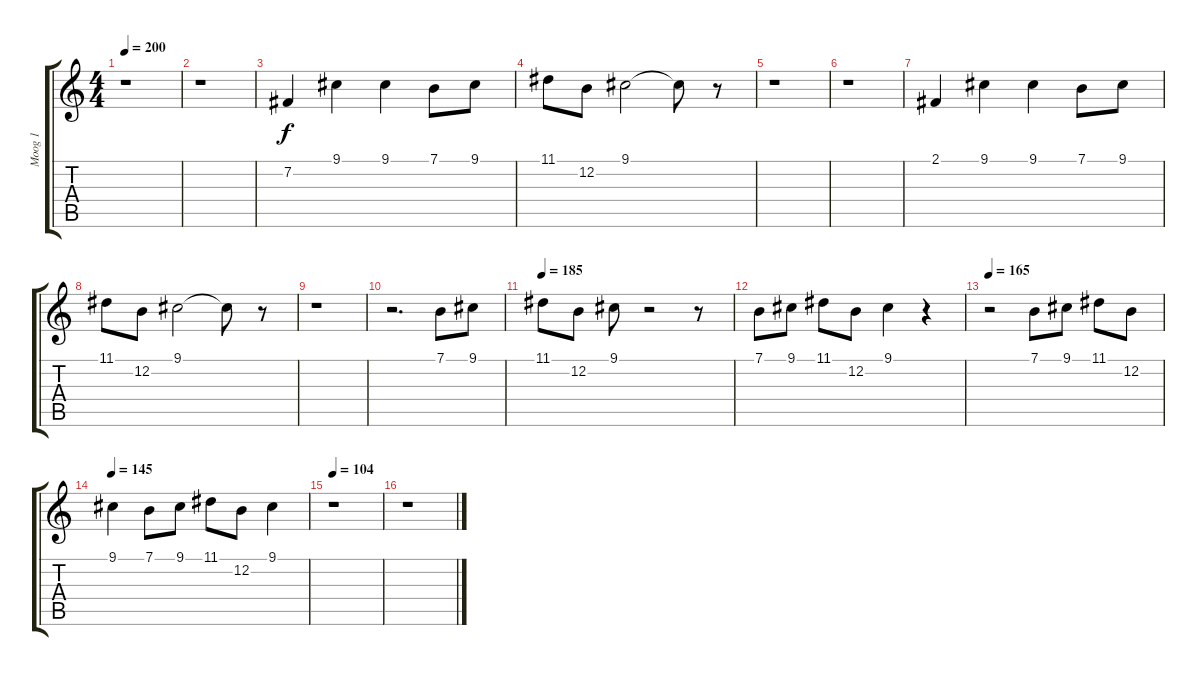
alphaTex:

\track ("Moog 1" "Moog 1") {instrument lead1square}
\staff {score tabs}
\tuning (E4 B3 G3 D3 A2 E2) {hide}
\ts (4 4)
\tempo 200
\clef g2
\ks c
r.1{dy f} |
r.1 |
7.2.4 9.1.4 9.1.4 7.1.8 9.1.8 |
11.1.8 12.2.8 9.1.2 9.1{t}.8 r.8 |
r.1 |
r.1 |
2.1.4 9.1.4 9.1.4 7.1.8 9.1.8 |
11.1.8 12.2.8 9.1.2 9.1{t}.8 r.8 |
r.1 |
r.2{d} 7.1.8 9.1.8 |
\tempo 185
11.1.8 12.2.8 9.1.8 r.2 r.8 |
7.1.8 9.1.8 11.1.8 12.2.8 9.1.4 r.4 |
\tempo 165
r.2 7.1.8 9.1.8 11.1.8 12.2.8 |
\tempo 145
9.1.4 7.1.8 9.1.8 11.1.8 12.2.8 9.1.4 |
\tempo 104
r.1 |
r.1
